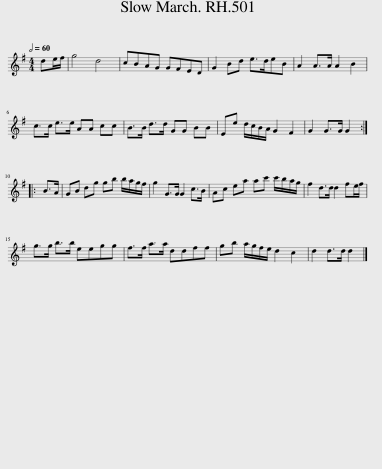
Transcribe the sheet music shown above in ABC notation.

X:1
L:1/8
Q:1/2=60
M:4/4
I:linebreak $
K:G
V:1 treble
V:1
 de/f/ | g4 d4 | cBAG GFED | G2 Bd e>deB | A2 A>A A2 B2 |$ %5
 c>c e>e AA cc | B>B d>d GG BB | Ee d/c/B/A/ G2 F2 | G2 G>G G2 ::$ B>A | %10
 GB dg gb b/a/g/f/ | g2 G>G G2 c>B | Ac ea ac' c'/b/a/g/ | f2 d>d d2 fe/f/ |$ g>g b>b eegg | %15
 f>f a>a ddff | gb a/g/f/e/ d2 c2 | d2 d>d d2 |] %18
